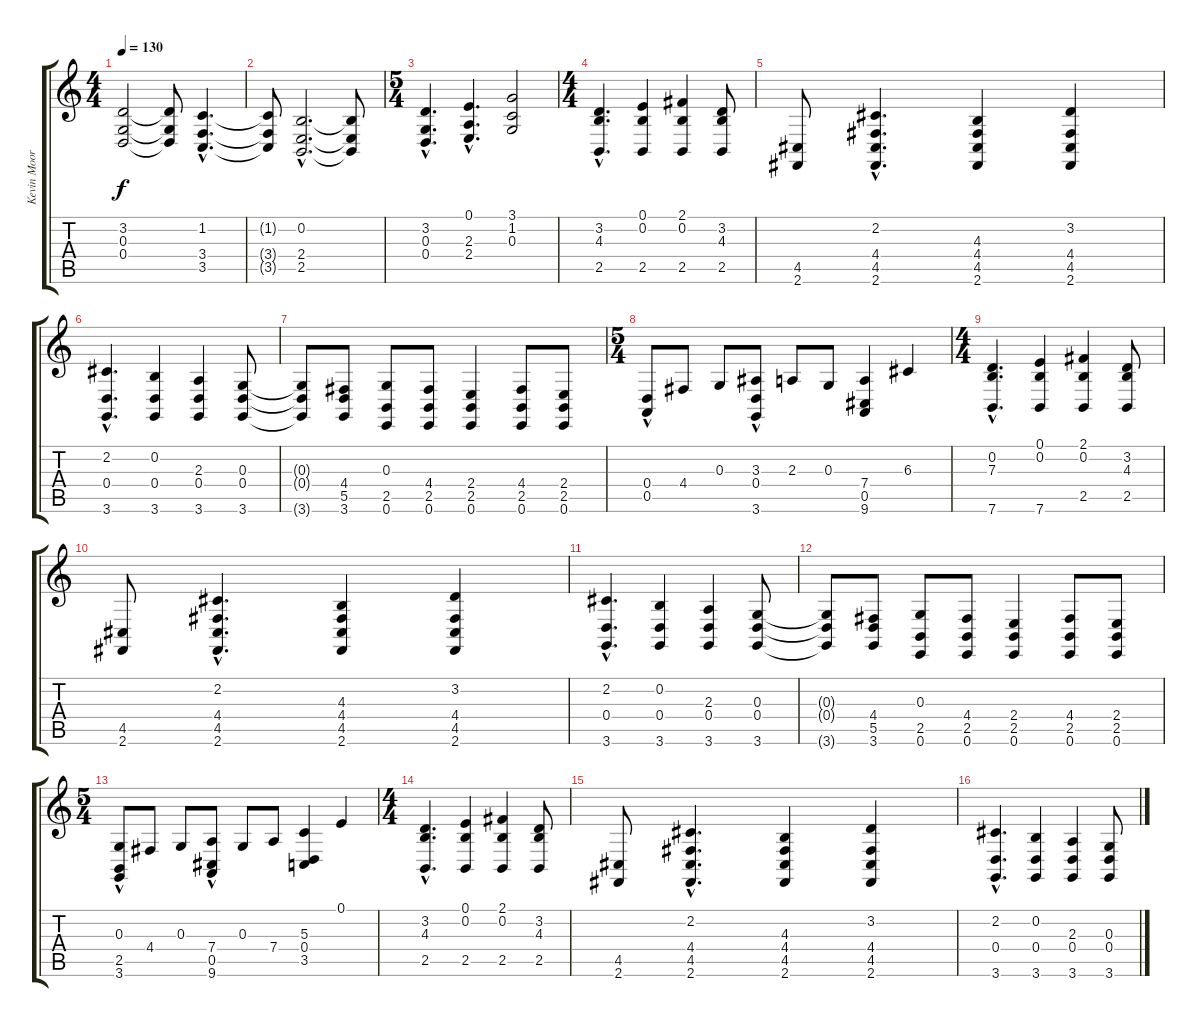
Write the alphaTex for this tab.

\track ("Kevin Moore (organ)" "Kevin Moor") {instrument lead1square}
\staff {score tabs}
\tuning (E4 B3 G3 D3 A2 E2) {hide}
\ts (4 4)
\tempo 130
\clef g2
\ks c
(3.2 0.3 0.4).2{dy f} (3.2{t} 0.3{t} 0.4{t}).8 (1.2{hac} 3.4{hac} 3.5{hac}).4{d} |
(1.2{t} 3.4{t} 3.5{t}).8 (0.2{hac} 2.4{hac} 2.5{hac}).2{d} (0.2{t} 2.4{t} 2.5{t}).8 |
\ts (5 4)
(3.2{hac} 0.3{hac} 0.4{hac}).4{d} (0.1{hac} 2.3{hac} 2.4{hac}).4{d} (3.1 1.2 0.3).2 |
\ts (4 4)
(3.2{hac} 4.3{hac} 2.5{hac}).4{d volume 13} (0.1 0.2 2.5).4 (2.1 0.2 2.5).4 (3.2 4.3 2.5).8 |
(4.5 2.6).8 (2.2{hac} 4.4{hac} 4.5{hac} 2.6{hac}).4{d} (4.3 4.4 4.5 2.6).4 (3.2 4.4 4.5 2.6).4 |
(2.2{hac} 0.4{hac} 3.6{hac}).4{d} (0.2 0.4 3.6).4 (2.3 0.4 3.6).4 (0.3 0.4 3.6).8 |
(0.3{t} 0.4{t} 3.6{t}).8 (4.4 5.5 3.6).8 (0.3 2.5 0.6).8 (4.4 2.5 0.6).8 (2.4 2.5 0.6).4 (4.4 2.5 0.6).8 (2.4 2.5 0.6).8 |
\ts (5 4)
(0.4 0.5{hac}).8 4.4.8 0.3.8 (3.3 0.4{hac} 3.6{hac}).8 2.3.8 0.3.8 (7.4 0.5 9.6).4 6.3.4 |
\ts (4 4)
(0.2{hac} 7.3{hac} 7.6{hac}).4{d} (0.1 0.2 7.6).4 (2.1 0.2 2.5).4 (3.2 4.3 2.5).8 |
(4.5 2.6).8 (2.2{hac} 4.4{hac} 4.5{hac} 2.6{hac}).4{d} (4.3 4.4 4.5 2.6).4 (3.2 4.4 4.5 2.6).4 |
(2.2{hac} 0.4{hac} 3.6{hac}).4{d} (0.2 0.4 3.6).4 (2.3 0.4 3.6).4 (0.3 0.4 3.6).8 |
(0.3{t} 0.4{t} 3.6{t}).8 (4.4 5.5 3.6).8 (0.3 2.5 0.6).8 (4.4 2.5 0.6).8 (2.4 2.5 0.6).4 (4.4 2.5 0.6).8 (2.4 2.5 0.6).8 |
\ts (5 4)
(0.3 2.5{hac} 3.6{hac}).8 4.4.8 0.3.8 (7.4 0.5{hac} 9.6{hac}).8 0.3.8 7.4.8 (5.3 0.4 3.5).4 0.1.4 |
\ts (4 4)
(3.2{hac} 4.3{hac} 2.5{hac}).4{d} (0.1 0.2 2.5).4 (2.1 0.2 2.5).4 (3.2 4.3 2.5).8 |
(4.5 2.6).8 (2.2{hac} 4.4{hac} 4.5{hac} 2.6{hac}).4{d} (4.3 4.4 4.5 2.6).4 (3.2 4.4 4.5 2.6).4 |
(2.2{hac} 0.4{hac} 3.6{hac}).4{d} (0.2 0.4 3.6).4 (2.3 0.4 3.6).4 (0.3 0.4 3.6).8
